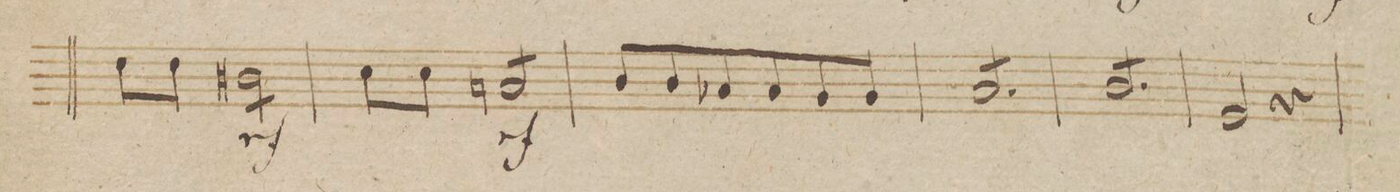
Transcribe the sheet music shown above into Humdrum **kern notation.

**kern	**dynam
*I"Viola.	*
*clefC3	*
*k[b-]	*
*met(c)	*
*M3/4	*
*Xtremolo	*
8e\L	.
8e\J	.
*tremolo	*
8c#X\L	rfz
8c#\	.
8c#\	.
8c#\J	.
=47	=47
*Xtremolo	*
8d\L	.
8d\J	.
*tremolo	*
8Bn/L	rfz
8B/	.
8B/	.
8B/J	.
*Xtremolo	*
=48	=48
8c/L	.
8c/	.
8B-X/	.
8B-/	.
8A/	.
8A/J	.
=49	=49
*tremolo	*
8B-/L	.
8B-/	.
8B-/	.
8B-/	.
8B-/	.
8B-/J	.
=50	=50
8c/L	.
8c/	.
8c/	.
8c/	.
8c/	.
8c/J	.
*Xtremolo	*
=51	=51
2F/	.
4r	.
=52	=52
*-	*-
